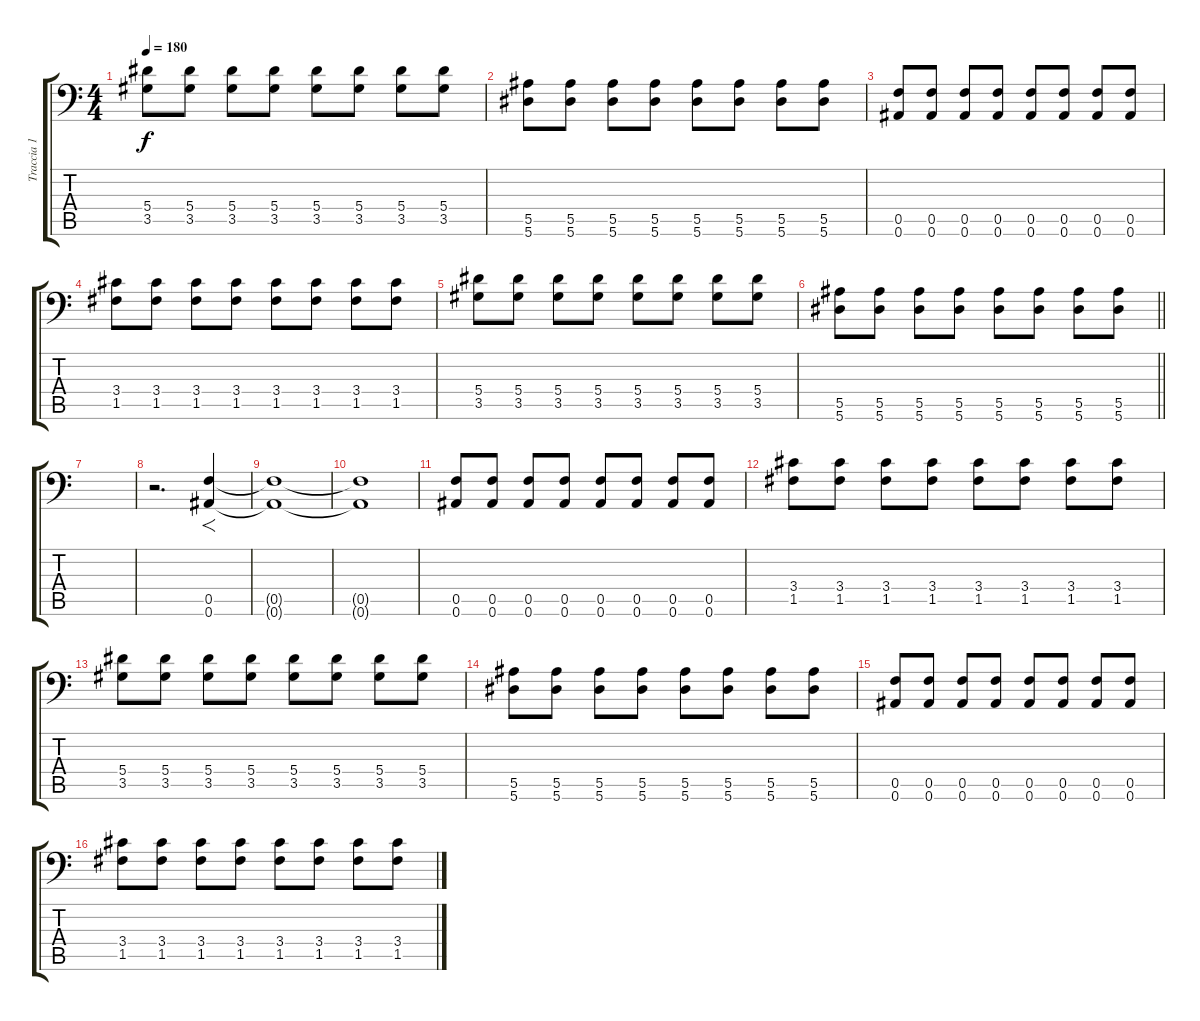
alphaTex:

\track ("Traccia 1" "Traccia 1") {instrument distortionguitar}
\staff {score tabs}
\tuning (C4 G3 Eb3 Bb2 F2 Bb1) {hide}
\ts (4 4)
\tempo 180
\clef f4
\ks c
(5.4 3.5).8{dy f} (5.4 3.5).8 (5.4 3.5).8 (5.4 3.5).8 (5.4 3.5).8 (5.4 3.5).8 (5.4 3.5).8 (5.4 3.5).8 |
(5.5 5.6).8 (5.5 5.6).8 (5.5 5.6).8 (5.5 5.6).8 (5.5 5.6).8 (5.5 5.6).8 (5.5 5.6).8 (5.5 5.6).8 |
(0.5 0.6).8 (0.5 0.6).8 (0.5 0.6).8 (0.5 0.6).8 (0.5 0.6).8 (0.5 0.6).8 (0.5 0.6).8 (0.5 0.6).8 |
(3.4 1.5).8 (3.4 1.5).8 (3.4 1.5).8 (3.4 1.5).8 (3.4 1.5).8 (3.4 1.5).8 (3.4 1.5).8 (3.4 1.5).8 |
(5.4 3.5).8 (5.4 3.5).8 (5.4 3.5).8 (5.4 3.5).8 (5.4 3.5).8 (5.4 3.5).8 (5.4 3.5).8 (5.4 3.5).8 |
\barLineRight lightlight
(5.5 5.6).8 (5.5 5.6).8 (5.5 5.6).8 (5.5 5.6).8 (5.5 5.6).8 (5.5 5.6).8 (5.5 5.6).8 (5.5 5.6).8 |
|
r.2{d} (0.5 0.6).4{f} |
(0.5{t} 0.6{t}).1 |
(0.5{t} 0.6{t}).1 |
(0.5 0.6).8 (0.5 0.6).8 (0.5 0.6).8 (0.5 0.6).8 (0.5 0.6).8 (0.5 0.6).8 (0.5 0.6).8 (0.5 0.6).8 |
(3.4 1.5).8 (3.4 1.5).8 (3.4 1.5).8 (3.4 1.5).8 (3.4 1.5).8 (3.4 1.5).8 (3.4 1.5).8 (3.4 1.5).8 |
(5.4 3.5).8 (5.4 3.5).8 (5.4 3.5).8 (5.4 3.5).8 (5.4 3.5).8 (5.4 3.5).8 (5.4 3.5).8 (5.4 3.5).8 |
(5.5 5.6).8 (5.5 5.6).8 (5.5 5.6).8 (5.5 5.6).8 (5.5 5.6).8 (5.5 5.6).8 (5.5 5.6).8 (5.5 5.6).8 |
(0.5 0.6).8 (0.5 0.6).8 (0.5 0.6).8 (0.5 0.6).8 (0.5 0.6).8 (0.5 0.6).8 (0.5 0.6).8 (0.5 0.6).8 |
(3.4 1.5).8 (3.4 1.5).8 (3.4 1.5).8 (3.4 1.5).8 (3.4 1.5).8 (3.4 1.5).8 (3.4 1.5).8 (3.4 1.5).8
